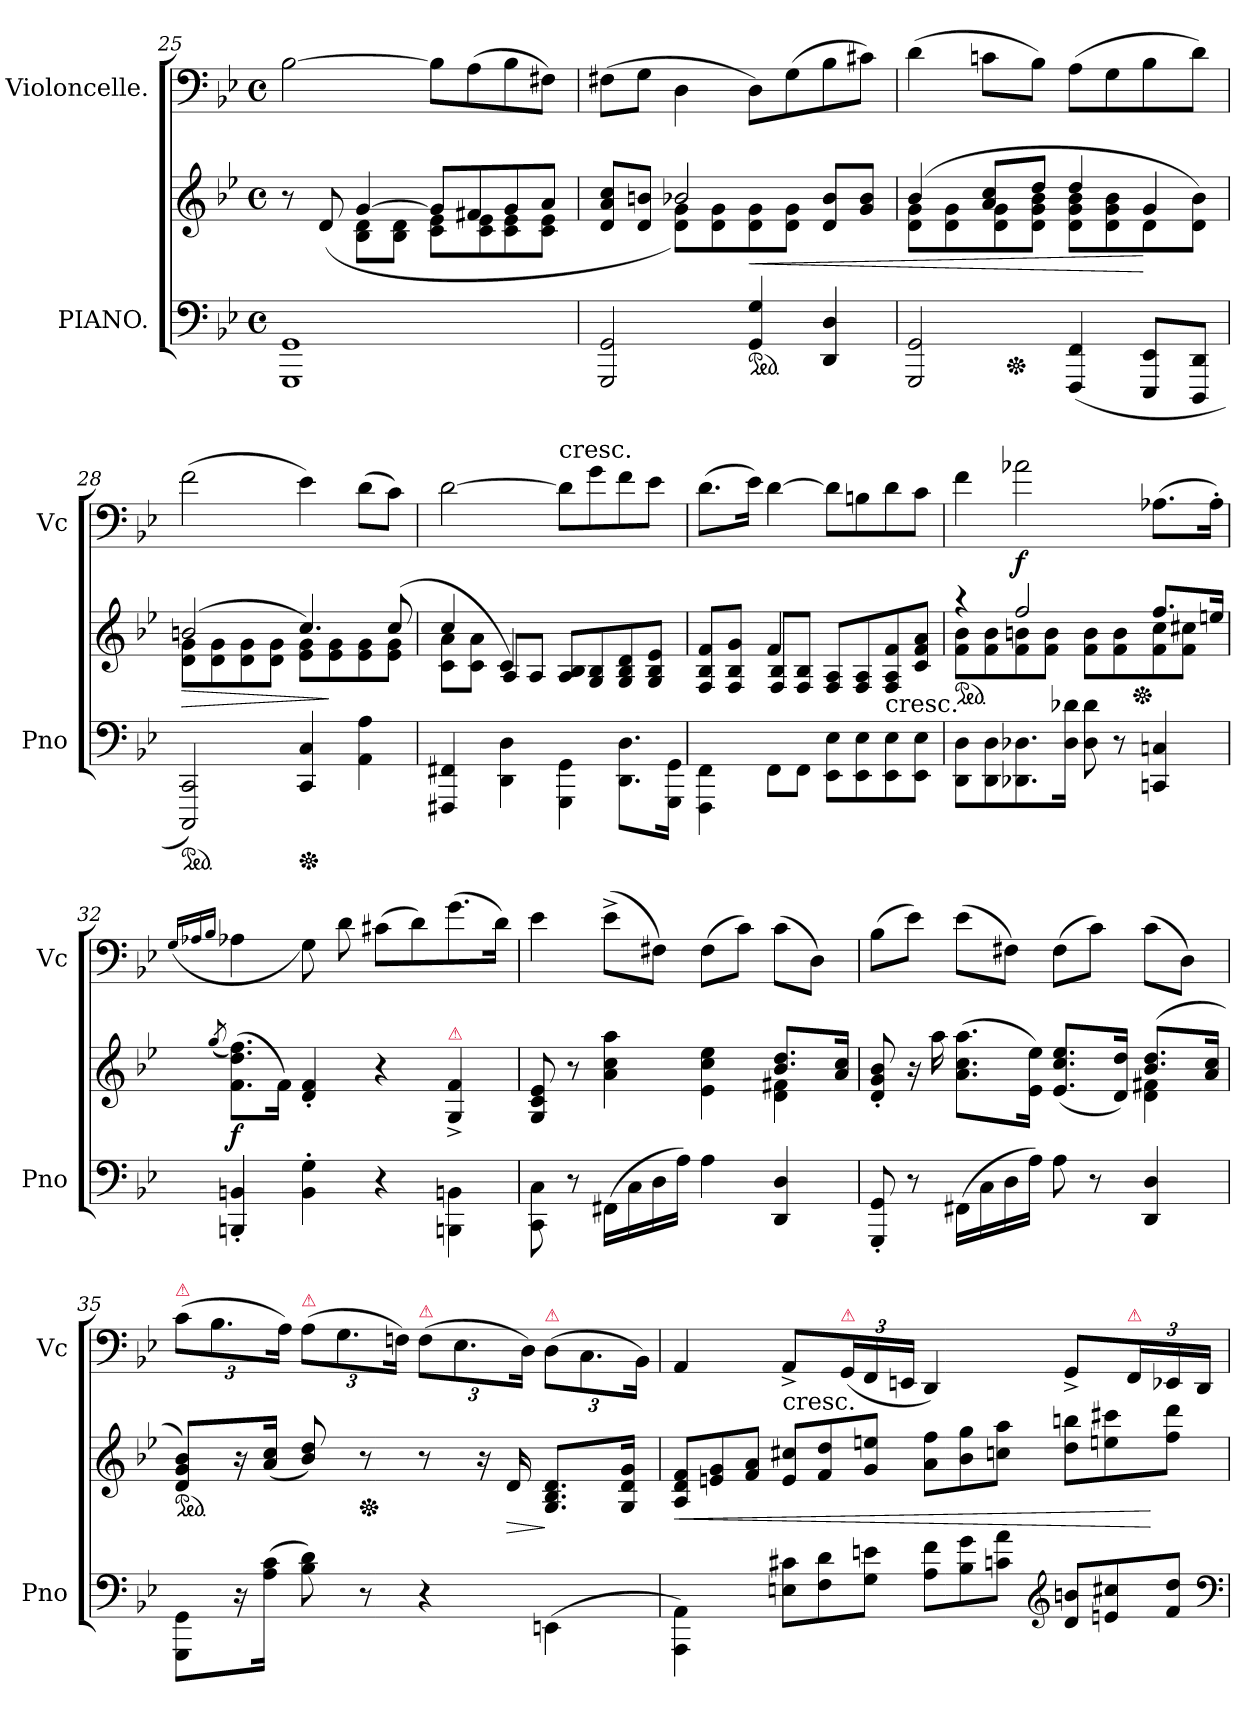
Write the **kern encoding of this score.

**kern	**kern	**dynam	**kern	**dynam
*part2	*part2	*part2	*part1	*part1
*staff3	*staff2	*staff2/3	*staff1	*staff1
*I"PIANO.	*	*	*I"Violoncelle.	*
*I'Pno	*	*	*I'Vc	*
*clefF4	*clefG2	*	*clefF4	*
*k[b-e-]	*k[b-e-]	*	*k[b-e-]	*
*M4/4	*M4/4	*	*M4/4	*
*met(c)	*met(c)	*	*met(c)	*
=25	=25	=25	=25	=25
*	*^	*	*	*
1GGG 1GG	8r	4rAyy	.	[2B-!	.
.	(>8d	.	.	.	.
.	[4g	8B- 8dL	.	.	.
.	.	8B- 8dJ	.	.	.
.	8gL]	8c 8e-L	.	8B-!L]	.
.	8f#X	8c 8e-	.	(>8A!	.
.	8g	8c 8e-	.	8B-!	.
.	8aJ	8c 8e-J	.	8F#X!J)	.
=26	=26	=26	=26	=26	=26
2GGG 2GG	8d 8a 8ccL	4rAyy	.	(>8F#X!L	.
.	8d 8bnJ	.	.	8G!J	.
.	2b-X	8d 8gL)	.	4D!	.
.	.	8d 8g	.	.	.
*ped	*	*	*	*	*
4GG 4G	.	8d 8g	<	8D!L)	.
.	.	8d 8gJ	.	(>8G!	.
4DD 4D	8d 8b-L	4rAyy	.	8B-!	.
.	8g 8b-J	.	.	8c#X!J)	.
=27	=27	=27	=27	=27	=27
*	*	*^	*	*	*
2GGG 2GG	(>4b-	8d 8gL	4ryy	.	(>4d!	.
.	.	8d 8g	.	.	.	.
.	8a 8ccL	8d 8g	16ryy	.	8cn!L	.
*Xped	*	*	*	*	*	*
.	.	.	2ryy	.	.	.
.	8ddJ	8d 8g 8b-J	.	.	8B-!J)	.
(<4FFF 4FF	4dd	8d 8g 8b-L	.	.	(>8A!L	.
.	.	8d 8g 8b-	.	.	8G!	.
8EEE- 8EE-L	4g	8d	.	[	8B-!	.
.	.	.	8.ryy	.	.	.
8DDD 8DDJ	.	8d 8b-J)	.	.	8d!J)	.
*	*	*v	*v	*	*	*
=28	=28	=28	=28	=28	=28
*ped	*	*	*	*	*
2CCC 2CC)	(>2bn	8d 8gL	>	(>2f!	.
.	.	8d 8g	.	.	.
.	.	8d 8g	.	.	.
.	.	8d 8gJ	.	.	.
*Xped	*	*	*	*	*
4CC 4C	4.cc	8e- 8gL)	.	4e-!)	.
.	.	8e- 8g	]	.	.
4AA 4A	.	8e- 8g	.	(>8d!L	.
.	(>8cc	8e- 8gJ	.	8c!J)	.
=29	=29	=29	=29	=29	=29
4FFF#X 4FF#X	4cc	8c 8aL	.	[2d!	.
.	.	8c 8aJ	.	.	.
4DD\ 4D\	4c	8A/L)	.	.	.
.	.	8A/J	.	.	.
!	!	!	!	!LO:TX:t=cresc.	!
4GGG\ 4GG\	8A/ 8B-/L	2rffyy	.	8d!L]	.
.	8G/ 8B-/	.	.	8g!	.
8.DD\ 8.D\L	8G/ 8B-/ 8d/	.	.	8f!	.
.	8G/ 8B-/ 8e-/J	.	.	8e-!J	.
16GGG\ 16GG\Jk	.	.	.	.	.
=30	=30	=30	=30	=30	=30
4FFF\ 4FF\	8F/ 8B-/ 8f/L	4raayy	.	(>8.d!L	.
.	8F/ 8B-/ 8g/J	.	.	.	.
.	.	.	.	16e-!Jk)	.
8FFL	4f	8F/ 8B-/L	.	[4d!	.
8FF\J	.	8F/ 8B-/J	.	.	.
8EE-\ 8E-\L	8F/ 8A/L	2raayy	.	8d!L]	.
8EE- 8E-	8F/ 8A/	.	.	8Bn!	.
!	!LO:TX:b:t=cresc.	!	!	!	!
8EE-\ 8E-\	8F/ 8A/ 8f/	.	.	8d!	.
8EE- 8E-J	8c 8f 8aJ	.	.	8c!J	.
=31	=31	=31	=31	=31	=31
*	*ped	*	*	*	*
*	*	*^	*	*	*
8DD\ 8D\L	4raa	8f 8b-L	2ryy	.	4f!	.
8DD 8D	.	8f 8b-	.	.	.	.
8.DD-X 8.D-X	2ff	8f 8bn	.	.	2a-X!	f
.	.	8f 8bJ	.	.	.	.
16D- 16d-XJk	.	.	.	.	.	.
8D- 8d-	.	8f 8bL	8.ryy	.	.	.
8r	.	8f 8b	.	.	.	.
*	*Xped	*	*	*	*	*
.	.	.	4ryy	.	.	.
4CCn 4Cn	8.ffL	8f 8cc	.	.	(>8.A-X!L	.
.	.	8f 8cc#XJ	.	.	.	.
.	16eenJk	.	16ryy	.	16A-'>!Jk)	.
*	*v	*v	*v	*	*	*
=32	=32	=32	=32	=32
.	.	.	(>16qqG!/LL	.
.	.	.	16qqA-X!/	.
.	(<8qgg/	.	16qqB-!/JJ	.
4BBBn'< 4BBn'<	(>8.f\ 8.dd\ 8.ff\L)	f	4A-X!	.
.	16fJk)	.	.	.
4BB'> 4G'>	4d'< 4f'<	.	8G!)	.
.	.	.	8d!	.
4r	4r	.	(>8c#X!L	.
.	.	.	8d!)	.
!	!LO:TX:a:color=crimson:t=⚠	!	!	!
4BBBn\ 4BBn\	4G^</ 4f^</	.	(>8.g!	.
.	.	.	16d!Jk)	.
=33	=33	=33	=33	=33
*	*^	*	*	*
8CC\ 8C\	8G/ 8c/ 8e-/	2rDyy	.	4e-!	.
8r	8r	.	.	.	.
(>16FF#X\LL	4a\ 4cc\ 4aa\	.	.	(>8e-^<!L	.
16C	.	.	.	.	.
16D	.	.	.	8F#X!J)	.
16AJJ)	.	.	.	.	.
4A	4e-\ 4cc\ 4ee-\	4rFyy	.	(>8F#!L	.
.	.	.	.	8c!J)	.
4DD 4D	8.b- 8.ddL	4d 4f#X	.	(>8c!L	.
.	.	.	.	8D!J)	.
.	16a 16ccJk	.	.	.	.
=34	=34	=34	=34	=34	=34
8GGG'< 8GG'<	8d'< 8g'< 8b-'<	2rFyy	.	(>8B-!L	.
8r	16r	.	.	8e-!J)	.
.	16aa	.	.	.	.
(>16FF#X\LL	(>8.a 8.cc 8.aaL	.	.	(>8e-!L	.
16C	.	.	.	.	.
16D	.	.	.	8F#X!J)	.
16AJJ)	16e- 16ee-Jk)	.	.	.	.
8A	(<8.e-/ 8.cc/ 8.ee-/L	4rAyy	.	(>8F#!L	.
8r	.	.	.	8c!J)	.
.	16d 16ddJk)	.	.	.	.
4DD 4D	(>8.b- 8.ddL	4d 4f#X	.	(>8c!L	.
.	.	.	.	8D!J)	.
.	16a 16ccJk	.	.	.	.
*	*v	*v	*	*	*
=35	=35	=35	=35	=35
!	!	!	!LO:TX:a:color=crimson:t=⚠	!
*	*ped	*	*	*
8GGG\ 8GG\L	8d 8g 8b-L)	.	(>12c!L	.
.	.	.	12.B-!	.
16r	16r	.	.	.
(>16A 16cJk	(<16a 16ccJk	.	.	.
.	.	.	24A!Jk)	.
!	!	!	!LO:TX:a:color=crimson:t=⚠	!
8B- 8d)	8b-/ 8dd/)	.	(>12A!L	.
.	.	.	12.G!	.
*	*Xped	*	*	*
8r	8r	.	.	.
.	.	.	24Fn!Jk)	.
!	!	!	!LO:TX:a:color=crimson:t=⚠	!
4r	8r	.	(>12F!L	.
.	.	.	12.E-!	.
.	16r	.	.	.
.	16d	>	.	.
.	.	.	24D!Jk)	.
!	!	!	!LO:TX:a:color=crimson:t=⚠	!
(>4EEn\	8.G/ 8.B-/ 8.d/L	]	(>12D!L	.
.	.	.	12.C!\	.
.	16G/ 16d/ 16g/Jk	.	.	.
.	.	.	24BB-!Jk)	.
=36	=36	=36	=36	=36
*	*Xtuplet	*	*	*
4AAA\ 4AA\)	12A/ 12d/ 12f/L	<	4AA!/	.
.	12en 12g	.	.	.
.	12f 12aJ	.	.	.
*Xtuplet	*	*	*	*
!	!LO:TX:a:t=cresc.	!	!	!
12En 12c#XL	12e 12cc#XL	.	8AA^<!L	.
12F 12d	12f 12dd	.	.	.
!	!	!	!LO:TX:a:color=crimson:t=⚠	!
.	.	.	(<24GG!L	.
12G 12enJ	12g 12eenJ	.	24FF!	.
.	.	.	24EEn!JJ	.
12A 12fL	12a 12ffL	.	4DD!)	.
12B- 12g	12b- 12gg	.	.	.
12cn 12aJ	12ccn 12aaJ	.	.	.
*clefG2	*	*	*	*
12d 12bnL	12dd 12bbnL	.	8GG^>!L	.
12en 12cc#X	12een 12ccc#X	.	.	.
!	!	!	!LO:TX:a:color=crimson:t=⚠	!
.	.	.	24FF!L	.
12f 12ddJ	12ff 12dddJ	[	24EE-X!	.
.	.	.	24DD!JJ	.
*clefF4	*	*	*	*
=	=	=	=	=
*-	*-	*-	*-	*-
